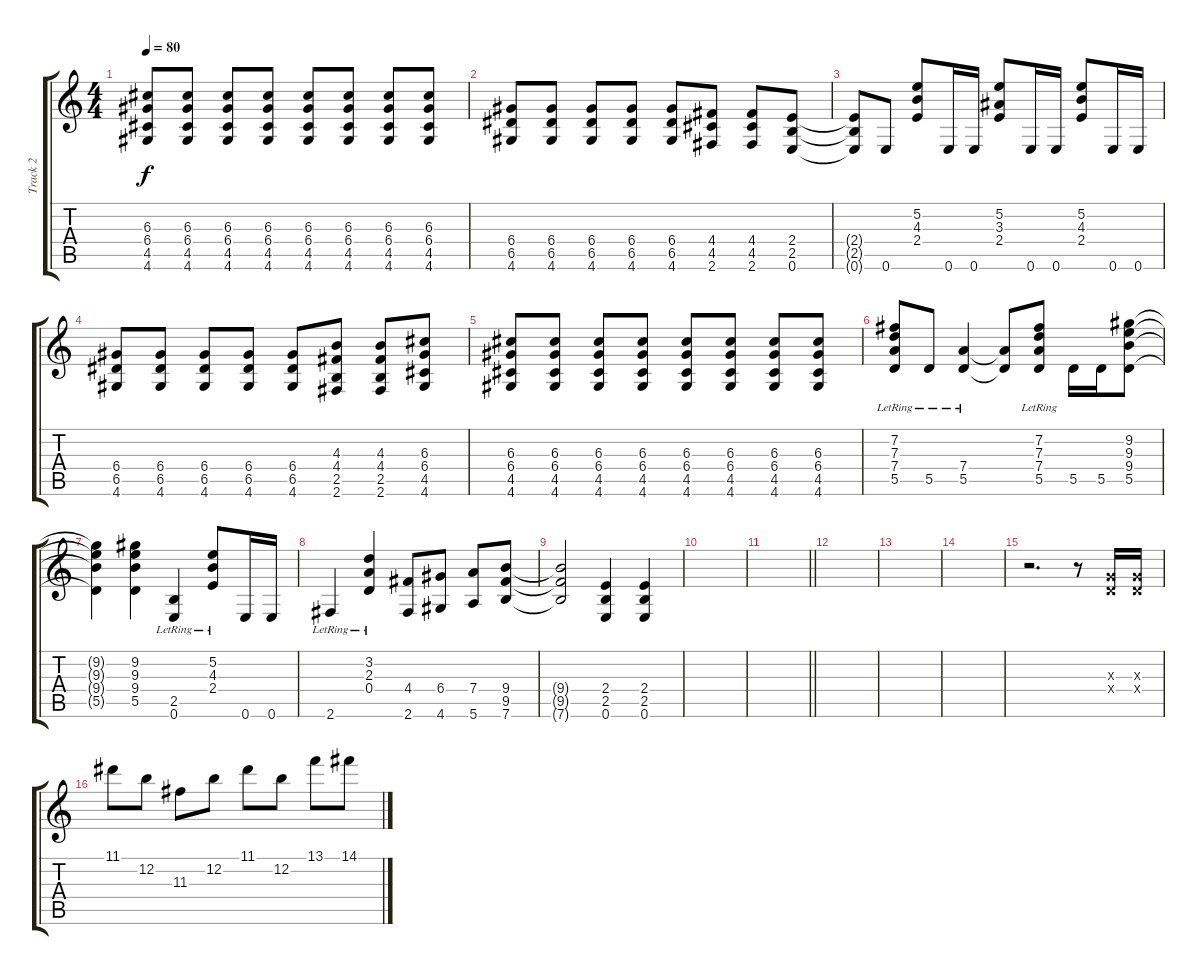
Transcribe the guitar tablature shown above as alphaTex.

\track ("Track 2" "Track 2") {instrument distortionguitar}
\staff {score tabs}
\tuning (E4 B3 G3 D3 A2 E2) {hide}
\ts (4 4)
\tempo 80
\clef g2
\ks c
(6.3 6.4 4.5 4.6).8{dy f} (6.3 6.4 4.5 4.6).8 (6.3 6.4 4.5 4.6).8 (6.3 6.4 4.5 4.6).8 (6.3 6.4 4.5 4.6).8 (6.3 6.4 4.5 4.6).8 (6.3 6.4 4.5 4.6).8 (6.3 6.4 4.5 4.6).8 |
(6.4 6.5 4.6).8 (6.4 6.5 4.6).8 (6.4 6.5 4.6).8 (6.4 6.5 4.6).8 (6.4 6.5 4.6).8 (4.4 4.5 2.6).8 (4.4 4.5 2.6).8 (2.4 2.5 0.6).8 |
(2.4{t} 2.5{t} 0.6{t}).8 0.6.8 (5.2 4.3 2.4).8 0.6.16 0.6.16 (5.2 3.3 2.4).8 0.6.16 0.6.16 (5.2 4.3 2.4).8 0.6.16 0.6.16 |
(6.4 6.5 4.6).8 (6.4 6.5 4.6).8 (6.4 6.5 4.6).8 (6.4 6.5 4.6).8 (6.4 6.5 4.6).8 (4.3 4.4 2.5 2.6).8 (4.3 4.4 2.5 2.6).8 (6.3 6.4 4.5 4.6).8 |
(6.3 6.4 4.5 4.6).8 (6.3 6.4 4.5 4.6).8 (6.3 6.4 4.5 4.6).8 (6.3 6.4 4.5 4.6).8 (6.3 6.4 4.5 4.6).8 (6.3 6.4 4.5 4.6).8 (6.3 6.4 4.5 4.6).8 (6.3 6.4 4.5 4.6).8 |
(7.2{lr} 7.3{lr} 7.4{lr} 5.5{lr}).8 5.5{lr}.8 (7.4{lr} 5.5{lr}).4 (7.4{t} 5.5{t}).8 (7.2{lr} 7.3{lr} 7.4{lr} 5.5{lr}).8 5.5.16 5.5.16 (9.2 9.3 9.4 5.5).8 |
(9.2{t} 9.3{t} 9.4{t} 5.5{t}).4 (9.2 9.3 9.4 5.5).4 (2.5{lr} 0.6{lr}).4 (5.2{lr} 4.3{lr} 2.4{lr}).8 0.6.16 0.6.16 |
2.6{lr}.4 (3.2{lr} 2.3{lr} 0.4{lr}).4 (4.4 2.6).8 (6.4 4.6).8 (7.4 5.6).8 (9.4 9.5 7.6).8 |
(9.4{t} 9.5{t} 7.6{t}).2 (2.4 2.5 0.6).4 (2.4 2.5 0.6).4 |
|
\barLineRight lightlight
|
|
|
|
r.2{d} r.8 (0.3{x} 0.4{x}).16 (0.3{x} 0.4{x}).16 |
11.1.8 12.2.8 11.3.8 12.2.8 11.1.8 12.2.8 13.1.8 14.1.8
